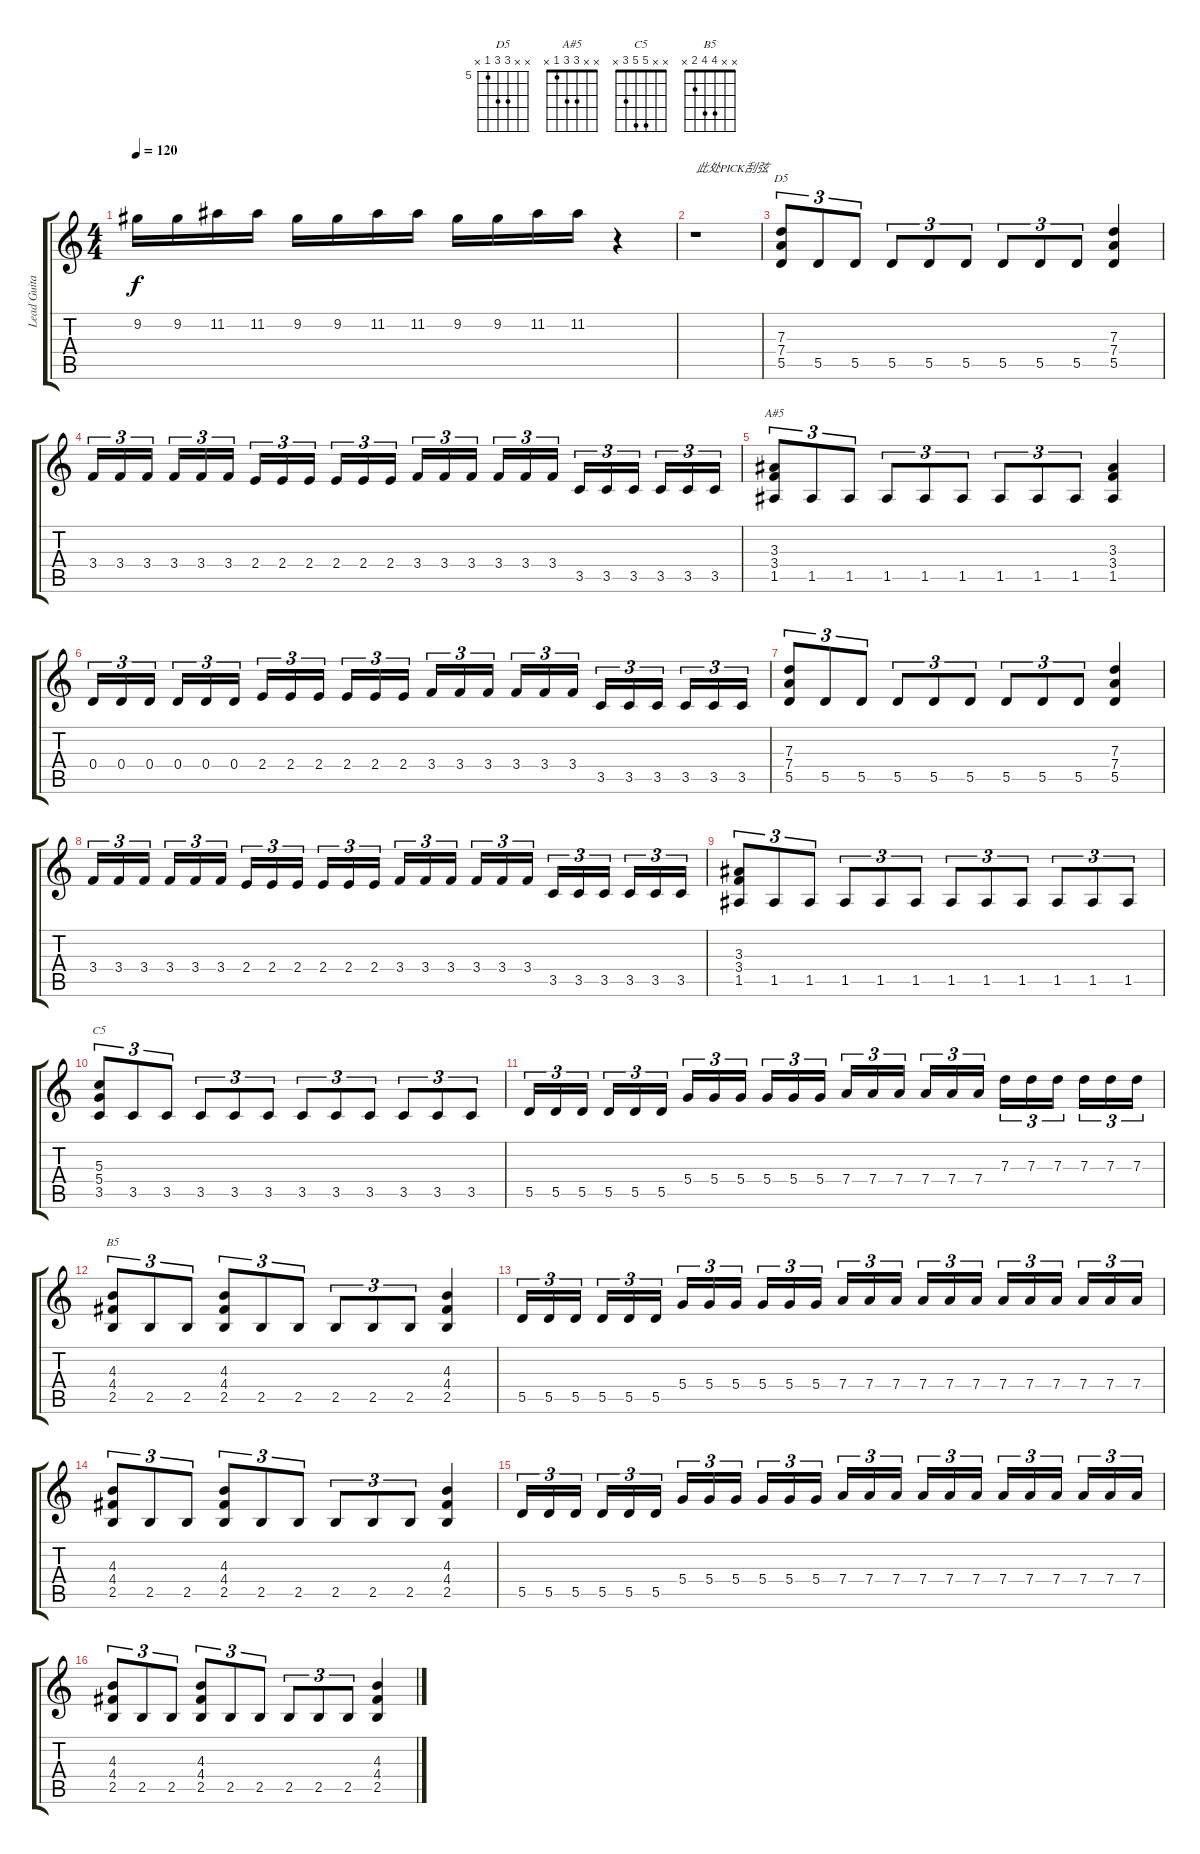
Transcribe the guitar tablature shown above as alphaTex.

\track ("Lead Guitar1" "Lead Guita") {instrument overdrivenguitar}
\staff {score tabs}
\tuning (E4 B3 G3 D3 A2 E2) {hide}
\chord ("D5" x x 7 7 5 x) {firstfret 5}
\chord ("A#5" x x 3 3 1 x)
\chord ("C5" x x 5 5 3 x)
\chord ("B5" x x 4 4 2 x)
\ts (4 4)
\tempo 120
\clef g2
\ks c
9.2.16{dy f} 9.2.16 11.2.16 11.2.16 9.2.16 9.2.16 11.2.16 11.2.16 9.2.16 9.2.16 11.2.16 11.2.16 r.4 |
r.1{txt "此处PICK刮弦"} |
(7.3 7.4 5.5).8{tu (3 2) ch "D5"} 5.5.8{tu (3 2)} 5.5.8{tu (3 2)} 5.5.8{tu (3 2)} 5.5.8{tu (3 2)} 5.5.8{tu (3 2)} 5.5.8{tu (3 2)} 5.5.8{tu (3 2)} 5.5.8{tu (3 2)} (7.3 7.4 5.5).4 |
3.4.16{tu (3 2)} 3.4.16{tu (3 2)} 3.4.16{tu (3 2)} 3.4.16{tu (3 2)} 3.4.16{tu (3 2)} 3.4.16{tu (3 2)} 2.4.16{tu (3 2)} 2.4.16{tu (3 2)} 2.4.16{tu (3 2)} 2.4.16{tu (3 2)} 2.4.16{tu (3 2)} 2.4.16{tu (3 2)} 3.4.16{tu (3 2)} 3.4.16{tu (3 2)} 3.4.16{tu (3 2)} 3.4.16{tu (3 2)} 3.4.16{tu (3 2)} 3.4.16{tu (3 2)} 3.5.16{tu (3 2)} 3.5.16{tu (3 2)} 3.5.16{tu (3 2)} 3.5.16{tu (3 2)} 3.5.16{tu (3 2)} 3.5.16{tu (3 2)} |
(3.3 3.4 1.5).8{tu (3 2) ch "A#5"} 1.5.8{tu (3 2)} 1.5.8{tu (3 2)} 1.5.8{tu (3 2)} 1.5.8{tu (3 2)} 1.5.8{tu (3 2)} 1.5.8{tu (3 2)} 1.5.8{tu (3 2)} 1.5.8{tu (3 2)} (3.3 3.4 1.5).4 |
0.4.16{tu (3 2)} 0.4.16{tu (3 2)} 0.4.16{tu (3 2)} 0.4.16{tu (3 2)} 0.4.16{tu (3 2)} 0.4.16{tu (3 2)} 2.4.16{tu (3 2)} 2.4.16{tu (3 2)} 2.4.16{tu (3 2)} 2.4.16{tu (3 2)} 2.4.16{tu (3 2)} 2.4.16{tu (3 2)} 3.4.16{tu (3 2)} 3.4.16{tu (3 2)} 3.4.16{tu (3 2)} 3.4.16{tu (3 2)} 3.4.16{tu (3 2)} 3.4.16{tu (3 2)} 3.5.16{tu (3 2)} 3.5.16{tu (3 2)} 3.5.16{tu (3 2)} 3.5.16{tu (3 2)} 3.5.16{tu (3 2)} 3.5.16{tu (3 2)} |
(7.3 7.4 5.5).8{tu (3 2)} 5.5.8{tu (3 2)} 5.5.8{tu (3 2)} 5.5.8{tu (3 2)} 5.5.8{tu (3 2)} 5.5.8{tu (3 2)} 5.5.8{tu (3 2)} 5.5.8{tu (3 2)} 5.5.8{tu (3 2)} (7.3 7.4 5.5).4 |
3.4.16{tu (3 2)} 3.4.16{tu (3 2)} 3.4.16{tu (3 2)} 3.4.16{tu (3 2)} 3.4.16{tu (3 2)} 3.4.16{tu (3 2)} 2.4.16{tu (3 2)} 2.4.16{tu (3 2)} 2.4.16{tu (3 2)} 2.4.16{tu (3 2)} 2.4.16{tu (3 2)} 2.4.16{tu (3 2)} 3.4.16{tu (3 2)} 3.4.16{tu (3 2)} 3.4.16{tu (3 2)} 3.4.16{tu (3 2)} 3.4.16{tu (3 2)} 3.4.16{tu (3 2)} 3.5.16{tu (3 2)} 3.5.16{tu (3 2)} 3.5.16{tu (3 2)} 3.5.16{tu (3 2)} 3.5.16{tu (3 2)} 3.5.16{tu (3 2)} |
(3.3 3.4 1.5).8{tu (3 2)} 1.5.8{tu (3 2)} 1.5.8{tu (3 2)} 1.5.8{tu (3 2)} 1.5.8{tu (3 2)} 1.5.8{tu (3 2)} 1.5.8{tu (3 2)} 1.5.8{tu (3 2)} 1.5.8{tu (3 2)} 1.5.8{tu (3 2)} 1.5.8{tu (3 2)} 1.5.8{tu (3 2)} |
(5.3 5.4 3.5).8{tu (3 2) ch "C5"} 3.5.8{tu (3 2)} 3.5.8{tu (3 2)} 3.5.8{tu (3 2)} 3.5.8{tu (3 2)} 3.5.8{tu (3 2)} 3.5.8{tu (3 2)} 3.5.8{tu (3 2)} 3.5.8{tu (3 2)} 3.5.8{tu (3 2)} 3.5.8{tu (3 2)} 3.5.8{tu (3 2)} |
5.5.16{tu (3 2)} 5.5.16{tu (3 2)} 5.5.16{tu (3 2)} 5.5.16{tu (3 2)} 5.5.16{tu (3 2)} 5.5.16{tu (3 2)} 5.4.16{tu (3 2)} 5.4.16{tu (3 2)} 5.4.16{tu (3 2)} 5.4.16{tu (3 2)} 5.4.16{tu (3 2)} 5.4.16{tu (3 2)} 7.4.16{tu (3 2)} 7.4.16{tu (3 2)} 7.4.16{tu (3 2)} 7.4.16{tu (3 2)} 7.4.16{tu (3 2)} 7.4.16{tu (3 2)} 7.3.16{tu (3 2)} 7.3.16{tu (3 2)} 7.3.16{tu (3 2)} 7.3.16{tu (3 2)} 7.3.16{tu (3 2)} 7.3.16{tu (3 2)} |
(4.3 4.4 2.5).8{tu (3 2) ch "B5"} 2.5.8{tu (3 2)} 2.5.8{tu (3 2)} (4.3 4.4 2.5).8{tu (3 2)} 2.5.8{tu (3 2)} 2.5.8{tu (3 2)} 2.5.8{tu (3 2)} 2.5.8{tu (3 2)} 2.5.8{tu (3 2)} (4.3 4.4 2.5).4 |
5.5.16{tu (3 2)} 5.5.16{tu (3 2)} 5.5.16{tu (3 2)} 5.5.16{tu (3 2)} 5.5.16{tu (3 2)} 5.5.16{tu (3 2)} 5.4.16{tu (3 2)} 5.4.16{tu (3 2)} 5.4.16{tu (3 2)} 5.4.16{tu (3 2)} 5.4.16{tu (3 2)} 5.4.16{tu (3 2)} 7.4.16{tu (3 2)} 7.4.16{tu (3 2)} 7.4.16{tu (3 2)} 7.4.16{tu (3 2)} 7.4.16{tu (3 2)} 7.4.16{tu (3 2)} 7.4.16{tu (3 2)} 7.4.16{tu (3 2)} 7.4.16{tu (3 2)} 7.4.16{tu (3 2)} 7.4.16{tu (3 2)} 7.4.16{tu (3 2)} |
(4.3 4.4 2.5).8{tu (3 2)} 2.5.8{tu (3 2)} 2.5.8{tu (3 2)} (4.3 4.4 2.5).8{tu (3 2)} 2.5.8{tu (3 2)} 2.5.8{tu (3 2)} 2.5.8{tu (3 2)} 2.5.8{tu (3 2)} 2.5.8{tu (3 2)} (4.3 4.4 2.5).4 |
5.5.16{tu (3 2)} 5.5.16{tu (3 2)} 5.5.16{tu (3 2)} 5.5.16{tu (3 2)} 5.5.16{tu (3 2)} 5.5.16{tu (3 2)} 5.4.16{tu (3 2)} 5.4.16{tu (3 2)} 5.4.16{tu (3 2)} 5.4.16{tu (3 2)} 5.4.16{tu (3 2)} 5.4.16{tu (3 2)} 7.4.16{tu (3 2)} 7.4.16{tu (3 2)} 7.4.16{tu (3 2)} 7.4.16{tu (3 2)} 7.4.16{tu (3 2)} 7.4.16{tu (3 2)} 7.4.16{tu (3 2)} 7.4.16{tu (3 2)} 7.4.16{tu (3 2)} 7.4.16{tu (3 2)} 7.4.16{tu (3 2)} 7.4.16{tu (3 2)} |
(4.3 4.4 2.5).8{tu (3 2)} 2.5.8{tu (3 2)} 2.5.8{tu (3 2)} (4.3 4.4 2.5).8{tu (3 2)} 2.5.8{tu (3 2)} 2.5.8{tu (3 2)} 2.5.8{tu (3 2)} 2.5.8{tu (3 2)} 2.5.8{tu (3 2)} (4.3 4.4 2.5).4
